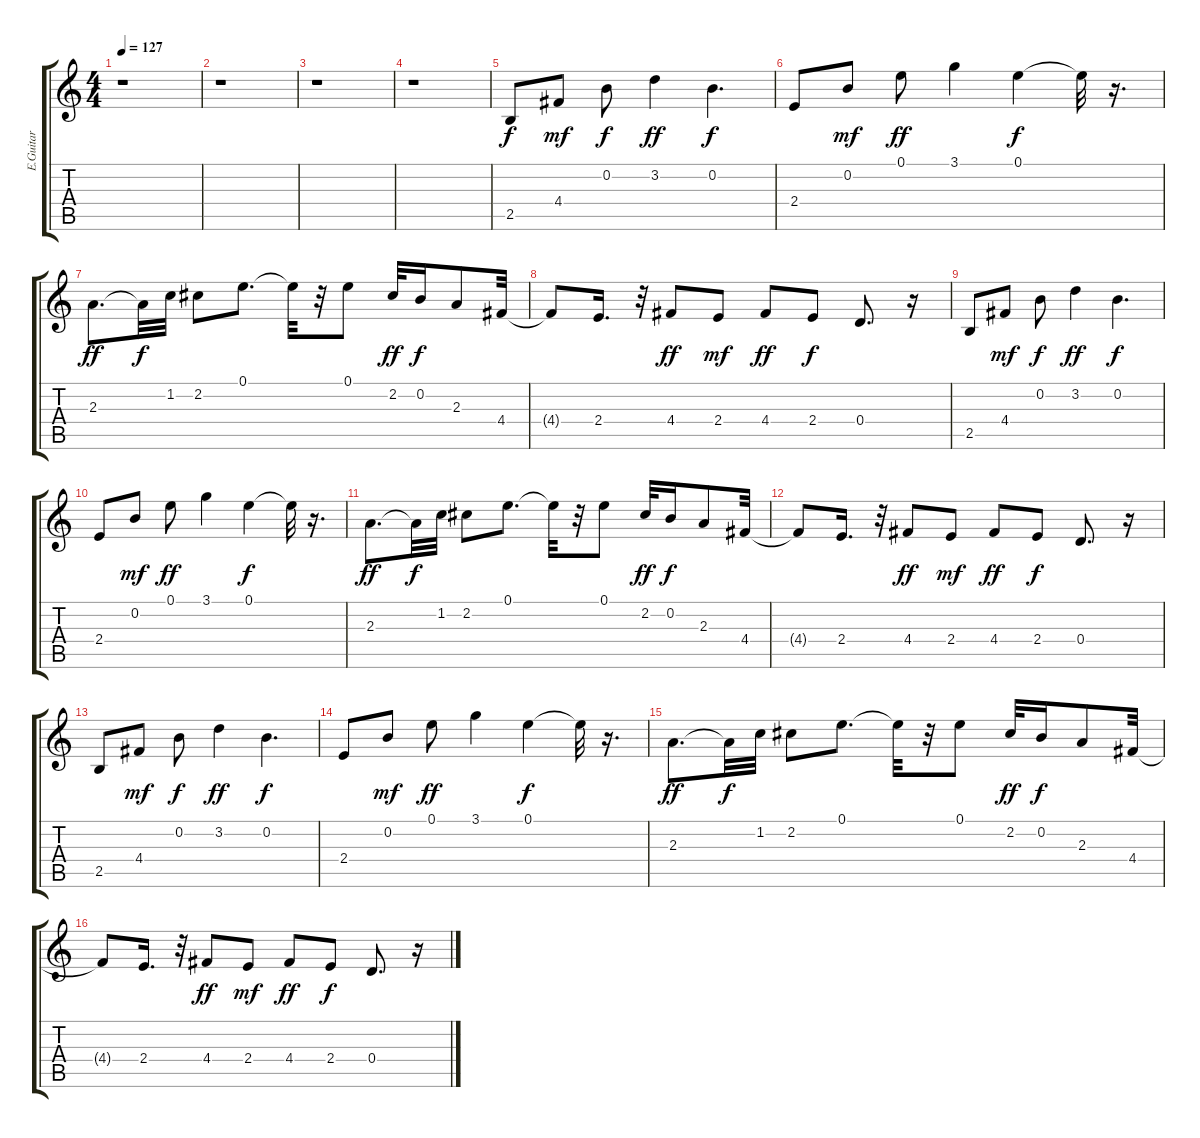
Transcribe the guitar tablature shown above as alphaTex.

\track ("E.Guitar            " "E.Guitar  ") {instrument electricguitarjazz}
\staff {score tabs}
\tuning (E4 B3 G3 D3 A2 E2) {hide}
\ts (4 4)
\tempo 127
\clef g2
\ks c
r.1{dy f} |
r.1 |
r.1 |
r.1 |
2.5.8 4.4.8{dy mf} 0.2.8{dy f} 3.2.4{dy ff} 0.2.4{d dy f} |
2.4.8 0.2.8{dy mf} 0.1.8{dy ff} 3.1.4 0.1.4{dy f} 0.1{t}.32 r.16{d} |
2.3.8{d dy ff} 2.3{t}.32{dy f} 1.2.32 2.2.8 0.1.8{d} 0.1{t}.32 r.32 0.1.8 2.2.32{dy ff} 0.2.16{dy f} 2.3.8 4.4.32 |
4.4{t}.8 2.4.16{d} r.32 4.4.8{dy ff} 2.4.8{dy mf} 4.4.8{dy ff} 2.4.8{dy f} 0.4.8{d} r.16 |
2.5.8 4.4.8{dy mf} 0.2.8{dy f} 3.2.4{dy ff} 0.2.4{d dy f} |
2.4.8 0.2.8{dy mf} 0.1.8{dy ff} 3.1.4 0.1.4{dy f} 0.1{t}.32 r.16{d} |
2.3.8{d dy ff} 2.3{t}.32{dy f} 1.2.32 2.2.8 0.1.8{d} 0.1{t}.32 r.32 0.1.8 2.2.32{dy ff} 0.2.16{dy f} 2.3.8 4.4.32 |
4.4{t}.8 2.4.16{d} r.32 4.4.8{dy ff} 2.4.8{dy mf} 4.4.8{dy ff} 2.4.8{dy f} 0.4.8{d} r.16 |
2.5.8 4.4.8{dy mf} 0.2.8{dy f} 3.2.4{dy ff} 0.2.4{d dy f} |
2.4.8 0.2.8{dy mf} 0.1.8{dy ff} 3.1.4 0.1.4{dy f} 0.1{t}.32 r.16{d} |
2.3.8{d dy ff} 2.3{t}.32{dy f} 1.2.32 2.2.8 0.1.8{d} 0.1{t}.32 r.32 0.1.8 2.2.32{dy ff} 0.2.16{dy f} 2.3.8 4.4.32 |
4.4{t}.8 2.4.16{d} r.32 4.4.8{dy ff} 2.4.8{dy mf} 4.4.8{dy ff} 2.4.8{dy f} 0.4.8{d} r.16
